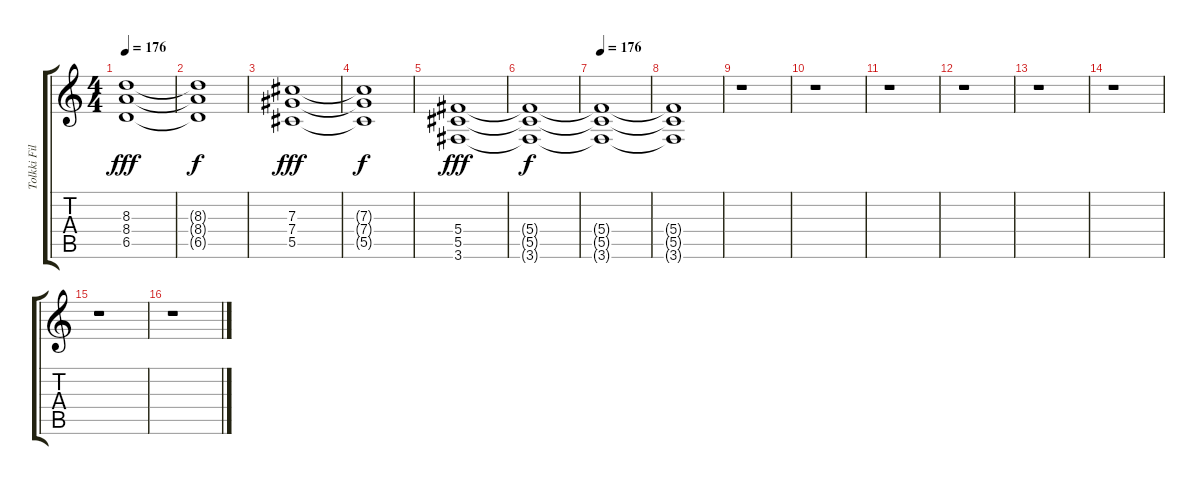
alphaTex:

\track ("Tolkki Fills" "Tolkki Fil") {instrument overdrivenguitar}
\staff {score tabs}
\tuning (Eb4 Bb3 Gb3 Db3 Ab2 Eb2) {hide}
\ts (4 4)
\tempo 176
\clef g2
\ks c
(8.3 8.4 6.5).1{dy fff} |
(8.3{t} 8.4{t} 6.5{t}).1{dy f} |
(7.3 7.4 5.5).1{dy fff} |
(7.3{t} 7.4{t} 5.5{t}).1{dy f} |
(5.4 5.5 3.6).1{dy fff} |
(5.4{t} 5.5{t} 3.6{t}).1{dy f} |
\tempo 176
(5.4{t} 5.5{t} 3.6{t}).1 |
(5.4{t} 5.5{t} 3.6{t}).1 |
r.1 |
r.1 |
r.1 |
r.1 |
r.1 |
r.1 |
r.1 |
r.1
